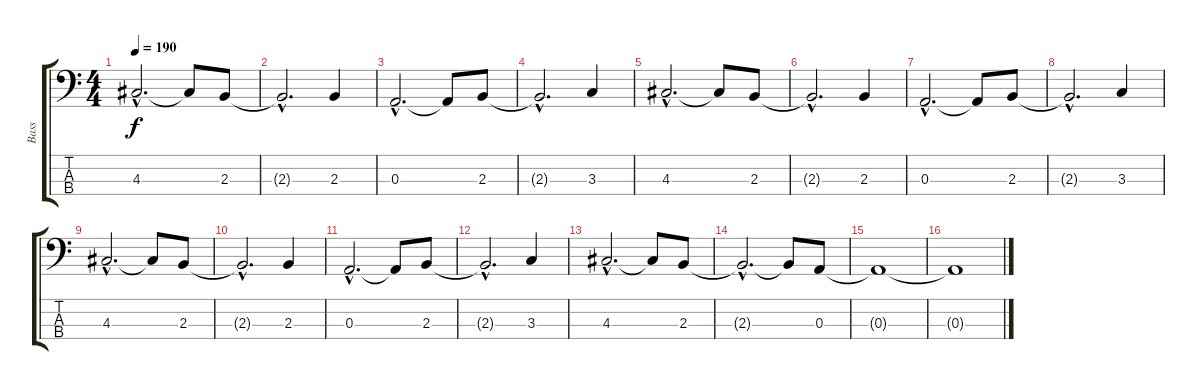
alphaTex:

\track ("Bass" "Bass") {instrument electricbasspick}
\staff {score tabs}
\tuning (G2 D2 A1 E1) {hide}
\ts (4 4)
\tempo 190
\clef f4
\ks c
4.3{hac}.2{d dy f} 4.3{t}.8 2.3.8 |
2.3{hac t}.2{d} 2.3.4 |
0.3{hac}.2{d} 0.3{t}.8 2.3.8 |
2.3{hac t}.2{d} 3.3.4 |
4.3{hac}.2{d} 4.3{t}.8 2.3.8 |
2.3{hac t}.2{d} 2.3.4 |
0.3{hac}.2{d} 0.3{t}.8 2.3.8 |
2.3{hac t}.2{d} 3.3.4 |
4.3{hac}.2{d} 4.3{t}.8 2.3.8 |
2.3{hac t}.2{d} 2.3.4 |
0.3{hac}.2{d} 0.3{t}.8 2.3.8 |
2.3{hac t}.2{d} 3.3.4 |
4.3{hac}.2{d} 4.3{t}.8 2.3.8 |
2.3{hac t}.2{d} 2.3{t}.8 0.3.8 |
0.3{t}.1 |
0.3{t}.1
